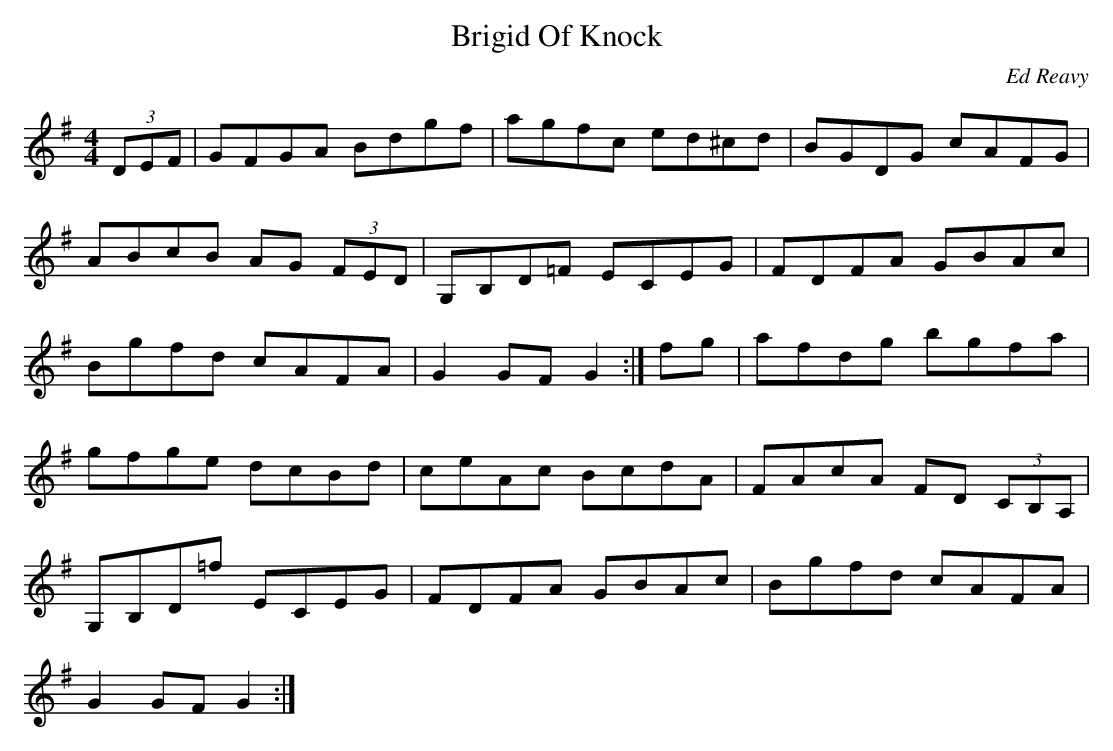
X:1
T:Brigid Of Knock
C:Ed Reavy
M:4/4
L:1/8
K:G
(3DEF|GFGA Bdgf|agfc ed^cd|BGDG cAFG|
ABcB AG (3FED|G,B,D=F ECEG|FDFA GBAc|
Bgfd cAFA|G2 GF G2:|fg|afdg bgfa|
gfge dcBd|ceAc BcdA|FAcA FD (3CB,A,|
G,B,D=f ECEG|FDFA GBAc|Bgfd cAFA|
G2 GF G2:|
